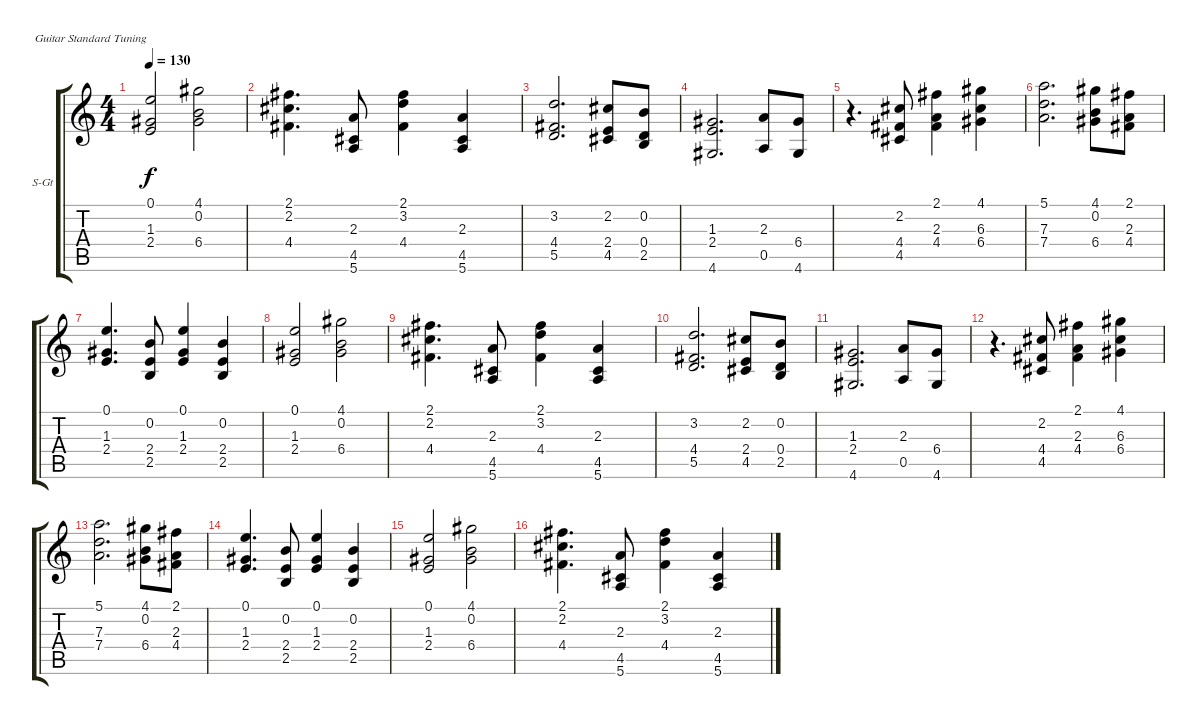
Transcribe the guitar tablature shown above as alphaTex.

\bracketExtendMode groupsimilarinstruments
\firstSystemTrackNameOrientation horizontal
\otherSystemsTrackNameOrientation horizontal
\track ("Choir" "S-Gt") {instrument choiraahs}
\staff {score tabs}
\tuning (E4 B3 G3 D3 A2 E2)
\displaytranspose 12
\ts (4 4)
\tempo 130
\clef g2
\ks c
(0.1 1.3 2.4).2{dy f} (4.1 0.2 6.4).2 |
(2.1 2.2 4.4).4{d} (2.3 4.5 5.6).8 (2.1 3.2 4.4).4 (2.3 4.5 5.6).4 |
(3.2 4.4 5.5).2{d} (2.2 2.4 4.5).8 (0.2 0.4 2.5).8 |
(1.3 2.4 4.6).2{d} (2.3 0.5).8 (6.4 4.6).8 |
r.4{d} (2.2 4.4 4.5).8 (2.1 2.3 4.4).4 (4.1 6.3 6.4).4 |
(5.1 7.3 7.4).2{d} (4.1 0.2 6.4).8 (2.1 2.3 4.4).8 |
(0.1 1.3 2.4).4{d} (0.2 2.4 2.5).8 (0.1 1.3 2.4).4 (0.2 2.4 2.5).4 |
(0.1 1.3 2.4).2 (4.1 0.2 6.4).2 |
(2.1 2.2 4.4).4{d} (2.3 4.5 5.6).8 (2.1 3.2 4.4).4 (2.3 4.5 5.6).4 |
(3.2 4.4 5.5).2{d} (2.2 2.4 4.5).8 (0.2 0.4 2.5).8 |
(1.3 2.4 4.6).2{d} (2.3 0.5).8 (6.4 4.6).8 |
r.4{d} (2.2 4.4 4.5).8 (2.1 2.3 4.4).4 (4.1 6.3 6.4).4 |
(5.1 7.3 7.4).2{d} (4.1 0.2 6.4).8 (2.1 2.3 4.4).8 |
(0.1 1.3 2.4).4{d} (0.2 2.4 2.5).8 (0.1 1.3 2.4).4 (0.2 2.4 2.5).4 |
(0.1 1.3 2.4).2 (4.1 0.2 6.4).2 |
(2.1 2.2 4.4).4{d} (2.3 4.5 5.6).8 (2.1 3.2 4.4).4 (2.3 4.5 5.6).4
